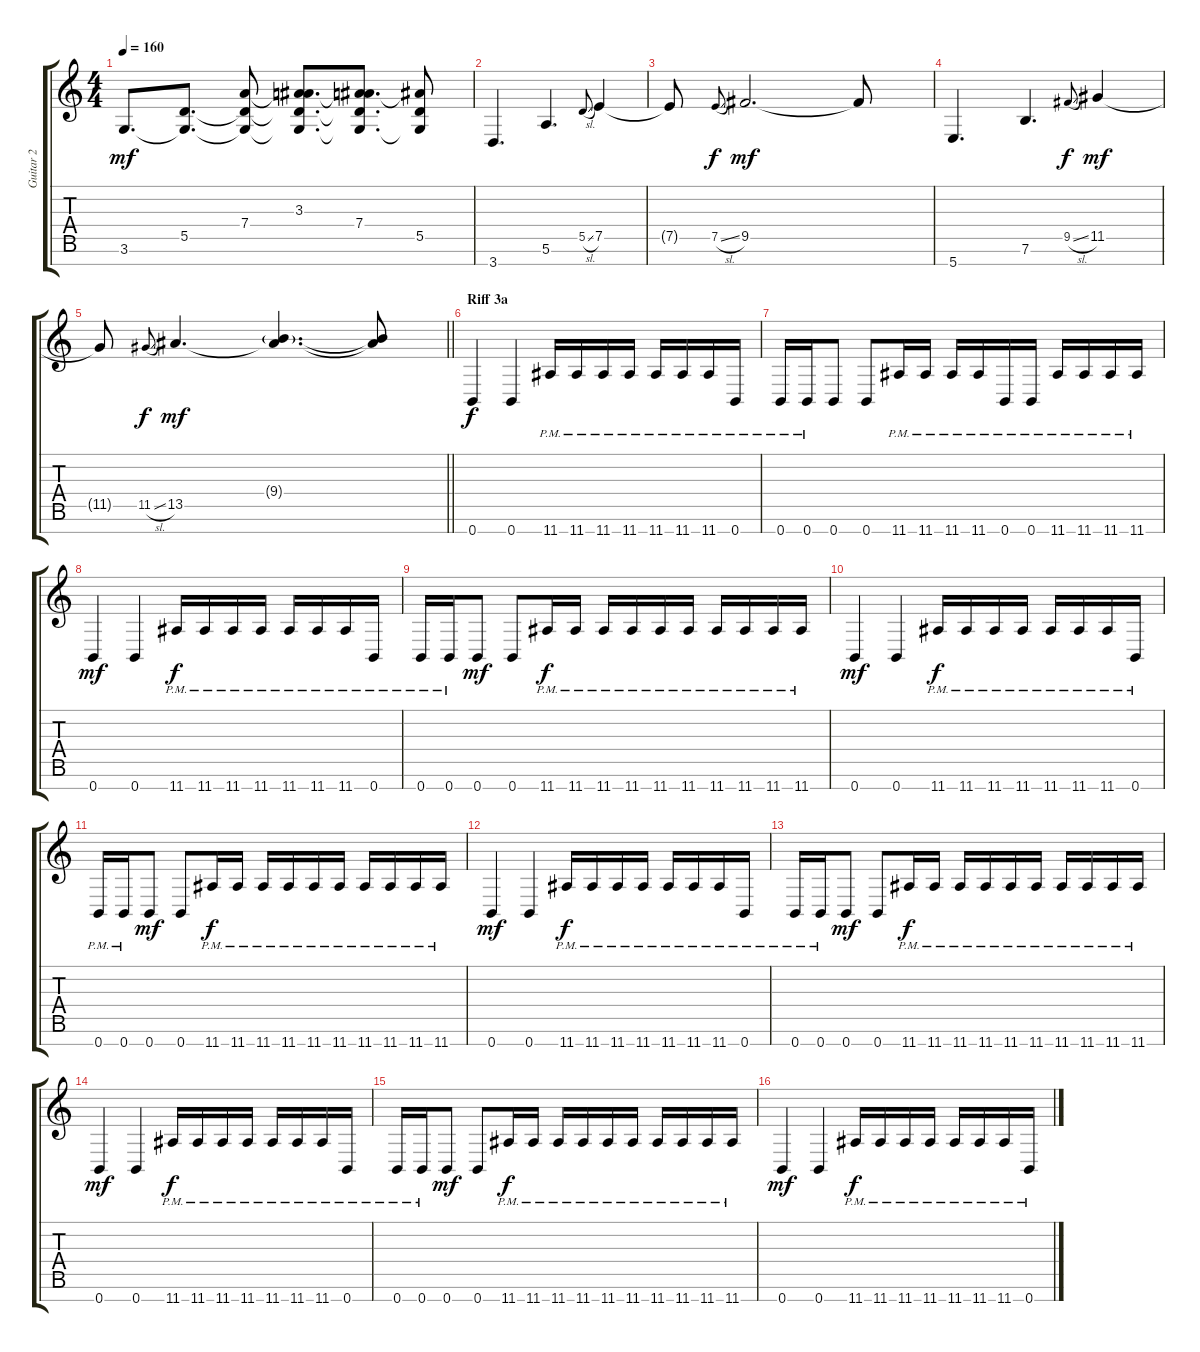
\track ("Guitar 2" "Guitar 2") {instrument distortionguitar}
\staff {score tabs}
\tuning (E4 B3 G3 D3 A2 E2 B1) {hide}
\ts (4 4)
\tempo 160
\clef g2
\ks c
3.6.8{d dy mf} (5.5 3.6{t}).8{d} (7.4 5.5{t} 3.6{t}).8 (3.3 7.4{t} 5.5{t} 3.6{t}).8{d} (3.3{t} 7.4 5.5{t} 3.6{t}).8{d} (3.3{t} 5.5 3.6{t}).8 |
3.7.4{d} 5.6.4{d} 5.5{sl}.8{gr onbeat} 7.5.4 |
7.5{t}.8 7.5{sl}.8{gr onbeat dy f} 9.5.2{d dy mf} 9.5{t}.8 |
5.7.4{d} 7.6.4{d} 9.5{sl}.8{gr onbeat dy f} 11.5.4{dy mf} |
\barLineRight lightlight
11.5{t}.8 11.5{sl}.8{gr onbeat dy f} 13.5.4{d dy mf} (9.4{g} 13.5{t}).4{d} (9.4{t} 13.5{t}).8 |
\section ("" "Riff 3a")
0.7.4{dy f balance 8} 0.7.4 11.7{pm}.16 11.7{pm}.16 11.7{pm}.16 11.7{pm}.16 11.7{pm}.16 11.7{pm}.16 11.7{pm}.16 0.7{pm}.16 |
0.7{pm}.16 0.7{pm}.16 0.7.8 0.7.8 11.7{pm}.16 11.7{pm}.16 11.7{pm}.16 11.7{pm}.16 0.7{pm}.16 0.7{pm}.16 11.7{pm}.16 11.7{pm}.16 11.7{pm}.16 11.7{pm}.16 |
0.7.4{dy mf} 0.7.4 11.7{pm}.16{dy f} 11.7{pm}.16 11.7{pm}.16 11.7{pm}.16 11.7{pm}.16 11.7{pm}.16 11.7{pm}.16 0.7{pm}.16 |
0.7{pm}.16 0.7{pm}.16 0.7.8{dy mf} 0.7.8 11.7{pm}.16{dy f} 11.7{pm}.16 11.7{pm}.16 11.7{pm}.16 11.7{pm}.16 11.7{pm}.16 11.7{pm}.16 11.7{pm}.16 11.7{pm}.16 11.7{pm}.16 |
0.7.4{dy mf} 0.7.4 11.7{pm}.16{dy f} 11.7{pm}.16 11.7{pm}.16 11.7{pm}.16 11.7{pm}.16 11.7{pm}.16 11.7{pm}.16 0.7{pm}.16 |
0.7{pm}.16 0.7{pm}.16 0.7.8{dy mf} 0.7.8 11.7{pm}.16{dy f} 11.7{pm}.16 11.7{pm}.16 11.7{pm}.16 11.7{pm}.16 11.7{pm}.16 11.7{pm}.16 11.7{pm}.16 11.7{pm}.16 11.7{pm}.16 |
0.7.4{dy mf} 0.7.4 11.7{pm}.16{dy f} 11.7{pm}.16 11.7{pm}.16 11.7{pm}.16 11.7{pm}.16 11.7{pm}.16 11.7{pm}.16 0.7{pm}.16 |
0.7{pm}.16 0.7{pm}.16 0.7.8{dy mf} 0.7.8 11.7{pm}.16{dy f} 11.7{pm}.16 11.7{pm}.16 11.7{pm}.16 11.7{pm}.16 11.7{pm}.16 11.7{pm}.16 11.7{pm}.16 11.7{pm}.16 11.7{pm}.16 |
0.7.4{dy mf} 0.7.4 11.7{pm}.16{dy f} 11.7{pm}.16 11.7{pm}.16 11.7{pm}.16 11.7{pm}.16 11.7{pm}.16 11.7{pm}.16 0.7{pm}.16 |
0.7{pm}.16 0.7{pm}.16 0.7.8{dy mf} 0.7.8 11.7{pm}.16{dy f} 11.7{pm}.16 11.7{pm}.16 11.7{pm}.16 11.7{pm}.16 11.7{pm}.16 11.7{pm}.16 11.7{pm}.16 11.7{pm}.16 11.7{pm}.16 |
0.7.4{dy mf} 0.7.4 11.7{pm}.16{dy f} 11.7{pm}.16 11.7{pm}.16 11.7{pm}.16 11.7{pm}.16 11.7{pm}.16 11.7{pm}.16 0.7{pm}.16
